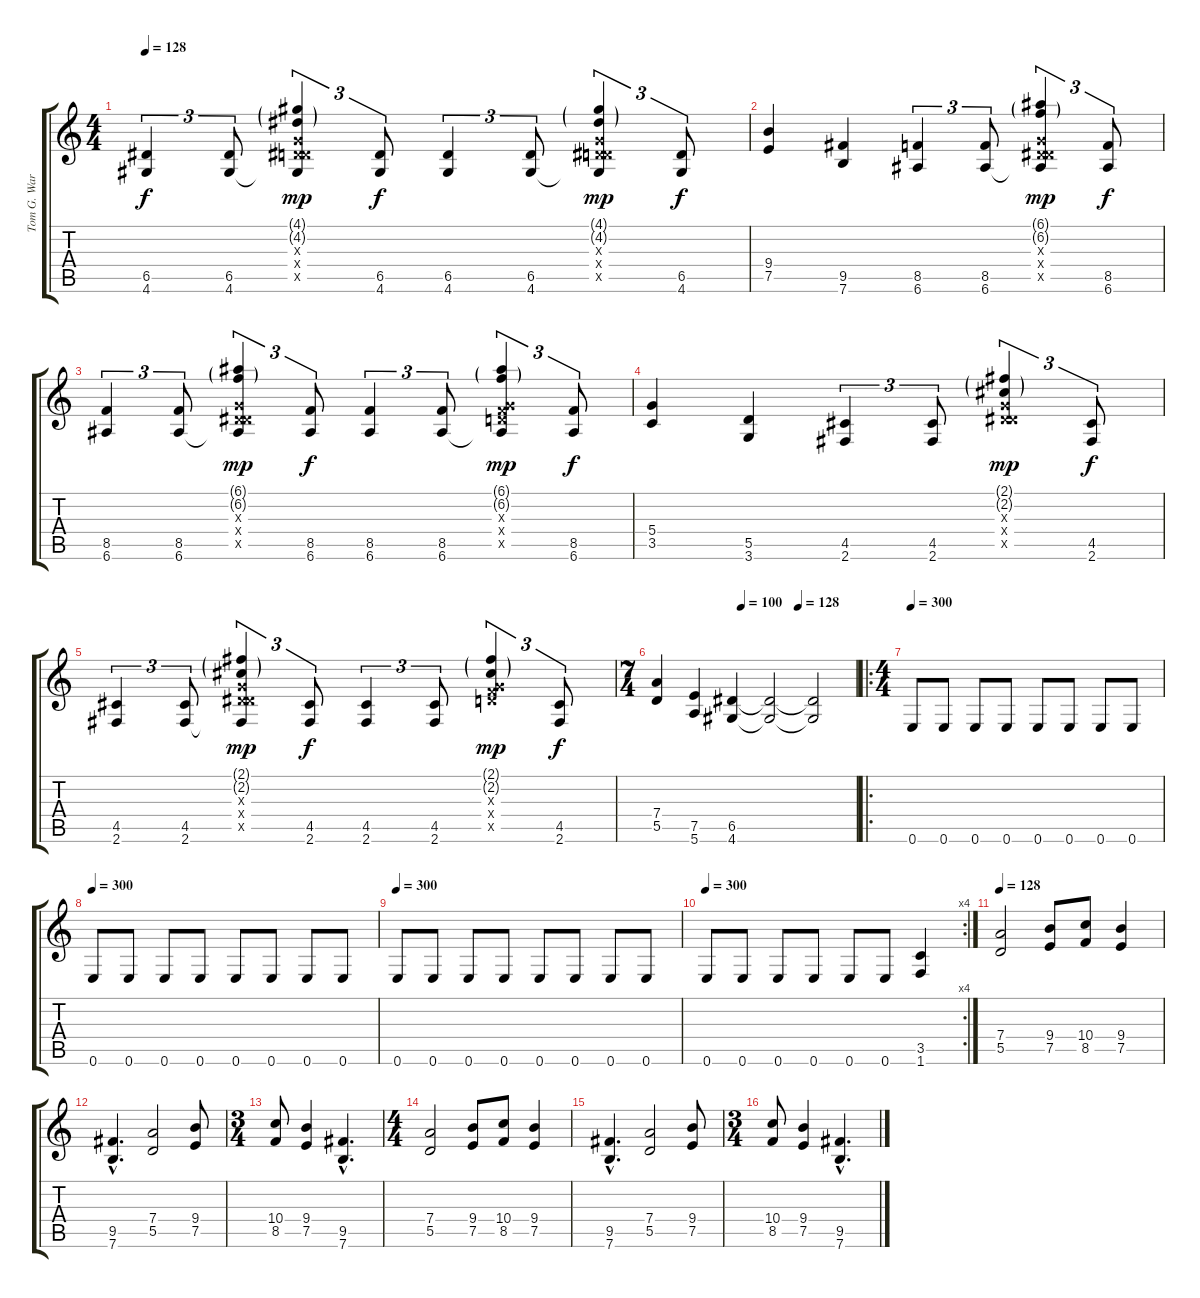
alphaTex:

\track ("Tom G. Warrior (Rhythm)" "Tom G. War") {instrument distortionguitar}
\staff {score tabs}
\tuning (E4 B3 G3 D3 A2 E2) {hide}
\ts (4 4)
\tempo 128
\clef g2
\ks c
(6.5 4.6).4{tu (3 2) dy f} (6.5 4.6).8{tu (3 2)} (4.1{g} 4.2{g} 0.3{x} 0.4{x} 6.5{x} 4.6{t}).4{tu (3 2) dy mp} (6.5 4.6).8{tu (3 2) dy f} (6.5 4.6).4{tu (3 2)} (6.5 4.6).8{tu (3 2)} (4.1{g} 4.2{g} 0.3{x} 0.4{x} 6.5{x} 4.6{t}).4{tu (3 2) dy mp} (6.5 4.6).8{tu (3 2) dy f} |
(9.4 7.5).4 (9.5 7.6).4 (8.5 6.6).4{tu (3 2)} (8.5 6.6).8{tu (3 2)} (6.1{g} 6.2{g} 0.3{x} 0.4{x} 6.5{x} 6.6{t}).4{tu (3 2) dy mp} (8.5 6.6).8{tu (3 2) dy f} |
(8.5 6.6).4{tu (3 2)} (8.5 6.6).8{tu (3 2)} (6.1{g} 6.2{g} 0.3{x} 0.4{x} 6.5{x} 6.6{t}).4{tu (3 2) dy mp} (8.5 6.6).8{tu (3 2) dy f} (8.5 6.6).4{tu (3 2)} (8.5 6.6).8{tu (3 2)} (6.1{g} 6.2{g} 0.3{x} 0.4{x} 8.5{x} 6.6{t}).4{tu (3 2) dy mp} (8.5 6.6).8{tu (3 2) dy f} |
(5.4 3.5).4 (5.5 3.6).4 (4.5 2.6).4{tu (3 2)} (4.5 2.6).8{tu (3 2)} (2.1{g} 2.2{g} 0.3{x} 0.4{x} 6.5{x}).4{tu (3 2) dy mp} (4.5 2.6).8{tu (3 2) dy f} |
(4.5 2.6).4{tu (3 2)} (4.5 2.6).8{tu (3 2)} (2.1{g} 2.2{g} 0.3{x} 0.4{x} 6.5{x} 2.6{t}).4{tu (3 2) dy mp} (4.5 2.6).8{tu (3 2) dy f} (4.5 2.6).4{tu (3 2)} (4.5 2.6).8{tu (3 2)} (2.1{g} 2.2{g} 0.3{x} 0.4{x} 8.5{x}).4{tu (3 2) dy mp} (4.5 2.6).8{tu (3 2) dy f} |
\ts (7 4)
\tempo (100 0.42857142857142855)
\tempo (128 0.7142857142857143)
(7.4 5.5).4 (7.5 5.6).4 (6.5 4.6).4 (6.5{t} 4.6{t}).2{instrument distortionguitar} (6.5{t} 4.6{t}).2 |
\ro
\ts (4 4)
\tempo 300
0.6.8 0.6.8 0.6.8 0.6.8 0.6.8 0.6.8 0.6.8 0.6.8 |
\tempo 300
0.6.8 0.6.8 0.6.8 0.6.8 0.6.8 0.6.8 0.6.8 0.6.8 |
\tempo 300
0.6.8 0.6.8 0.6.8 0.6.8 0.6.8 0.6.8 0.6.8 0.6.8 |
\rc 4
\tempo 300
0.6.8 0.6.8 0.6.8 0.6.8 0.6.8 0.6.8 (3.5 1.6).4 |
\tempo 128
(7.4 5.5).2 (9.4 7.5).8 (10.4 8.5).8 (9.4 7.5).4 |
(9.5{hac} 7.6{hac}).4{d} (7.4 5.5).2 (9.4 7.5).8 |
\ts (3 4)
(10.4 8.5).8 (9.4 7.5).4 (9.5{hac} 7.6{hac}).4{d} |
\ts (4 4)
(7.4 5.5).2 (9.4 7.5).8 (10.4 8.5).8 (9.4 7.5).4 |
(9.5{hac} 7.6{hac}).4{d} (7.4 5.5).2 (9.4 7.5).8 |
\ts (3 4)
(10.4 8.5).8 (9.4 7.5).4 (9.5{hac} 7.6{hac}).4{d}
